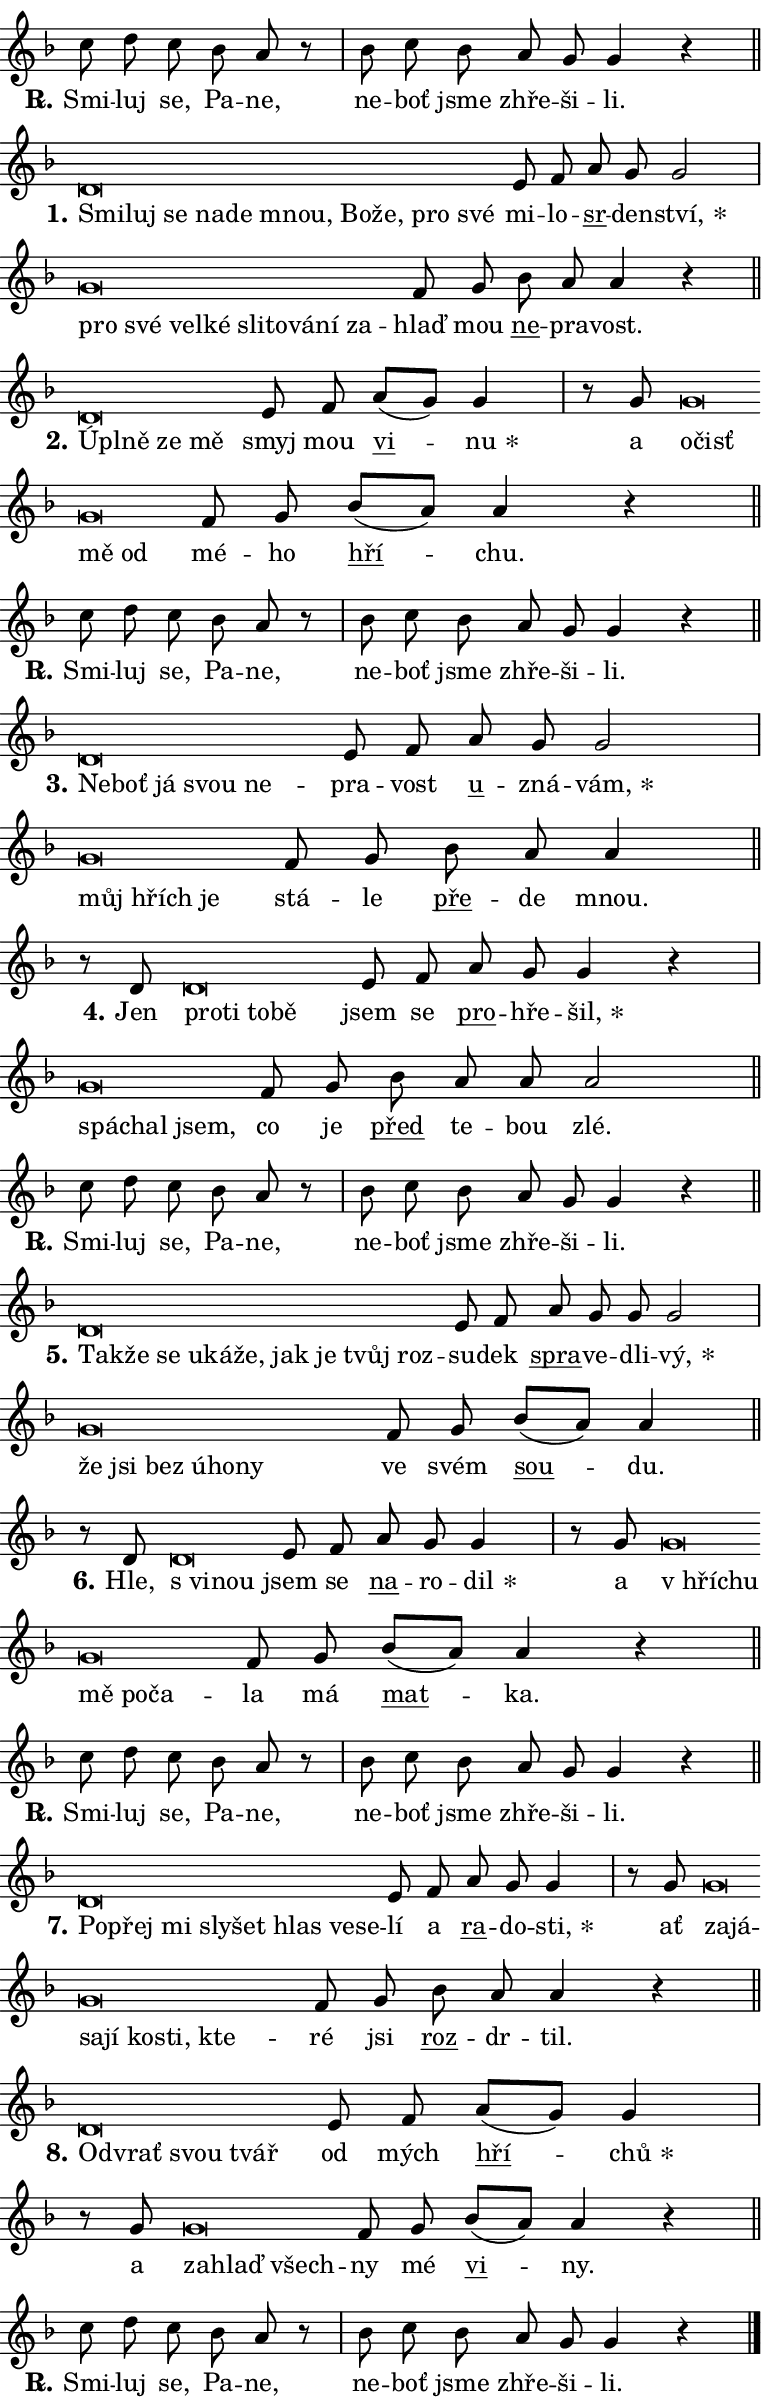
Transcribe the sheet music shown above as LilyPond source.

\version "2.24.0"
\header { tagline = "" }
\paper {
  indent = 0\cm
  top-margin = 0\cm
  right-margin = 0.13\cm % to fit lyric hyphens
  bottom-margin = 0\cm
  left-margin = 0\cm
  paper-width = 13\cm
  page-breaking = #ly:one-page-breaking
  system-system-spacing.basic-distance = #11
  score-system-spacing.basic-distance = #11
  ragged-last = ##f
}


%% Author: Thomas Morley
%% https://lists.gnu.org/archive/html/lilypond-user/2020-05/msg00002.html
#(define (line-position grob)
"Returns position of @var[grob} in current system:
   @code{'start}, if at first time-step
   @code{'end}, if at last time-step
   @code{'middle} otherwise
"
  (let* ((col (ly:item-get-column grob))
         (ln (ly:grob-object col 'left-neighbor))
         (rn (ly:grob-object col 'right-neighbor))
         (col-to-check-left (if (ly:grob? ln) ln col))
         (col-to-check-right (if (ly:grob? rn) rn col))
         (break-dir-left
           (and
             (ly:grob-property col-to-check-left 'non-musical #f)
             (ly:item-break-dir col-to-check-left)))
         (break-dir-right
           (and
             (ly:grob-property col-to-check-right 'non-musical #f)
             (ly:item-break-dir col-to-check-right))))
        (cond ((eqv? 1 break-dir-left) 'start)
              ((eqv? -1 break-dir-right) 'end)
              (else 'middle))))

#(define (tranparent-at-line-position vctor)
  (lambda (grob)
  "Relying on @code{line-position} select the relevant enry from @var{vctor}.
Used to determine transparency,"
    (case (line-position grob)
      ((end) (not (vector-ref vctor 0)))
      ((middle) (not (vector-ref vctor 1)))
      ((start) (not (vector-ref vctor 2))))))

noteHeadBreakVisibility =
#(define-music-function (break-visibility)(vector?)
"Makes @code{NoteHead}s transparent relying on @var{break-visibility}"
#{
  \override NoteHead.transparent =
    #(tranparent-at-line-position break-visibility)
#})

#(define delete-ledgers-for-transparent-note-heads
  (lambda (grob)
    "Reads whether a @code{NoteHead} is transparent.
If so this @code{NoteHead} is removed from @code{'note-heads} from
@var{grob}, which is supposed to be @code{LedgerLineSpanner}.
As a result ledgers are not printed for this @code{NoteHead}"
    (let* ((nhds-array (ly:grob-object grob 'note-heads))
           (nhds-list
             (if (ly:grob-array? nhds-array)
                 (ly:grob-array->list nhds-array)
                 '()))
           ;; Relies on the transparent-property being done before
           ;; Staff.LedgerLineSpanner.after-line-breaking is executed.
           ;; This is fragile ...
           (to-keep
             (remove
               (lambda (nhd)
                 (ly:grob-property nhd 'transparent #f))
               nhds-list)))
      ;; TODO find a better method to iterate over grob-arrays, similiar
      ;; to filter/remove etc for lists
      ;; For now rebuilt from scratch
      (set! (ly:grob-object grob 'note-heads)  '())
      (for-each
        (lambda (nhd)
          (ly:pointer-group-interface::add-grob grob 'note-heads nhd))
        to-keep))))

squashNotes = {
  \override NoteHead.X-extent = #'(-0.2 . 0.2)
  \override NoteHead.Y-extent = #'(-0.75 . 0)
  \override NoteHead.stencil =
    #(lambda (grob)
       (let ((pos (ly:grob-property grob 'staff-position)))
         (begin
           (if (< pos -7) (display "ERROR: Lower brevis then expected\n") (display ""))
           (if (<= pos -6) ly:text-interface::print ly:note-head::print))))
}
unSquashNotes = {
  \revert NoteHead.X-extent
  \revert NoteHead.Y-extent
  \revert NoteHead.stencil
}

hideNotes = \noteHeadBreakVisibility #begin-of-line-visible
unHideNotes = \noteHeadBreakVisibility #all-visible

% work-around for resetting accidentals
% https://lilypond.org/doc/v2.23/Documentation/notation/displaying-rhythms#unmetered-music
cadenzaMeasure = {
  \cadenzaOff
  \partial 1024 s1024
  \cadenzaOn
}

#(define-markup-command (accent layout props text) (markup?)
  "Underline accented syllable"
  (interpret-markup layout props
    #{\markup \override #'(offset . 4.3) \underline { #text }#}))

responsum = \markup \concat {
  "R" \hspace #-1.05 \path #0.1 #'((moveto 0 0.07) (lineto 0.9 0.8)) \hspace #0.05 "."
}

spaceSize = #0.6828661417322834 % exact space size for TeX Gyre Schola

\layout {
  \context {
    \Staff
    \remove "Time_signature_engraver"
    \override LedgerLineSpanner.after-line-breaking = #delete-ledgers-for-transparent-note-heads
  }
  \context {
    \Lyrics {
      \override LyricSpace.minimum-distance = \spaceSize
      \override LyricText.font-name = #"TeX Gyre Schola"
      \override LyricText.font-size = 1
      \override StanzaNumber.font-name = #"TeX Gyre Schola Bold"
      \override StanzaNumber.font-size = 1
    }
  }
  \context {
    \Score 
    \override NoteHead.text =
      #(lambda (grob) 
        (let ((pos (ly:grob-property grob 'staff-position)))
          #{\markup {
            \combine
              \halign #-0.55 \raise #(if (= pos -6) 0 0.5) \override #'(thickness . 2) \draw-line #'(3.2 . 0)
              \musicglyph "noteheads.sM1"
          }#}))
  }
}

% magnetic-lyrics.ily
%
%   written by
%     Jean Abou Samra <jean@abou-samra.fr>
%     Werner Lemberg <wl@gnu.org>
%
%   adapted by
%     Jiri Hon <jiri.hon@gmail.com>
%
% Version 2022-Apr-15

% https://www.mail-archive.com/lilypond-user@gnu.org/msg149350.html

#(define (Left_hyphen_pointer_engraver context)
   "Collect syllable-hyphen-syllable occurrences in lyrics and store
them in properties.  This engraver only looks to the left.  For
example, if the lyrics input is @code{foo -- bar}, it does the
following.

@itemize @bullet
@item
Set the @code{text} property of the @code{LyricHyphen} grob between
@q{foo} and @q{bar} to @code{foo}.

@item
Set the @code{left-hyphen} property of the @code{LyricText} grob with
text @q{foo} to the @code{LyricHyphen} grob between @q{foo} and
@q{bar}.
@end itemize

Use this auxiliary engraver in combination with the
@code{lyric-@/text::@/apply-@/magnetic-@/offset!} hook."
   (let ((hyphen #f)
         (text #f))
     (make-engraver
      (acknowledgers
       ((lyric-syllable-interface engraver grob source-engraver)
        (set! text grob)))
      (end-acknowledgers
       ((lyric-hyphen-interface engraver grob source-engraver)
        ;(when (not (grob::has-interface grob 'lyric-space-interface))
          (set! hyphen grob)));)
      ((stop-translation-timestep engraver)
       (when (and text hyphen)
         (ly:grob-set-object! text 'left-hyphen hyphen))
       (set! text #f)
       (set! hyphen #f)))))

#(define (lyric-text::apply-magnetic-offset! grob)
   "If the space between two syllables is less than the value in
property @code{LyricText@/.details@/.squash-threshold}, move the right
syllable to the left so that it gets concatenated with the left
syllable.

Use this function as a hook for
@code{LyricText@/.after-@/line-@/breaking} if the
@code{Left_@/hyphen_@/pointer_@/engraver} is active."
   (let ((hyphen (ly:grob-object grob 'left-hyphen #f)))
     (when hyphen
       (let ((left-text (ly:spanner-bound hyphen LEFT)))
         (when (grob::has-interface left-text 'lyric-syllable-interface)
           (let* ((common (ly:grob-common-refpoint grob left-text X))
                  (this-x-ext (ly:grob-extent grob common X))
                  (left-x-ext
                   (begin
                     ;; Trigger magnetism for left-text.
                     (ly:grob-property left-text 'after-line-breaking)
                     (ly:grob-extent left-text common X)))
                  ;; `delta` is the gap width between two syllables.
                  (delta (- (interval-start this-x-ext)
                            (interval-end left-x-ext)))
                  (details (ly:grob-property grob 'details))
                  (threshold (assoc-get 'squash-threshold details 0.2)))
             (when (< delta threshold)
               (let* (;; We have to manipulate the input text so that
                      ;; ligatures crossing syllable boundaries are not
                      ;; disabled.  For languages based on the Latin
                      ;; script this is essentially a beautification.
                      ;; However, for non-Western scripts it can be a
                      ;; necessity.
                      (lt (ly:grob-property left-text 'text))
                      (rt (ly:grob-property grob 'text))
                      (is-space (grob::has-interface hyphen 'lyric-space-interface))
                      (space (if is-space " " ""))
                      (extra-delta (if is-space spaceSize 0))
                      ;; Append new syllable.
                      (ltrt-space (if (and (string? lt) (string? rt))
                                (string-append lt space rt)
                                (make-concat-markup (list lt space rt))))
                      ;; Right-align `ltrt` to the right side.
                      (ltrt-space-markup (grob-interpret-markup
                               grob
                               (make-translate-markup
                                (cons (interval-length this-x-ext) 0)
                                (make-right-align-markup ltrt-space)))))
                 (begin
                   ;; Don't print `left-text`.
                   (ly:grob-set-property! left-text 'stencil #f)
                   ;; Set text and stencil (which holds all collected
                   ;; syllables so far) and shift it to the left.
                   (ly:grob-set-property! grob 'text ltrt-space)
                   (ly:grob-set-property! grob 'stencil ltrt-space-markup)
                   (ly:grob-translate-axis! grob (- (- delta extra-delta)) X))))))))))


#(define (lyric-hyphen::displace-bounds-first grob)
   ;; Make very sure this callback isn't triggered too early.
   (let ((left (ly:spanner-bound grob LEFT))
         (right (ly:spanner-bound grob RIGHT)))
     (ly:grob-property left 'after-line-breaking)
     (ly:grob-property right 'after-line-breaking)
     (ly:lyric-hyphen::print grob)))

squashThreshold = #0.4

\layout {
  \context {
    \Lyrics
    \consists #Left_hyphen_pointer_engraver
    \override LyricText.after-line-breaking =
      #lyric-text::apply-magnetic-offset!
    \override LyricHyphen.stencil = #lyric-hyphen::displace-bounds-first
    \override LyricText.details.squash-threshold = \squashThreshold
    \override LyricHyphen.minimum-distance = 0
    \override LyricHyphen.minimum-length = \squashThreshold
  }
}

squashText = \override LyricText.details.squash-threshold = 9999
unSquashText = \override LyricText.details.squash-threshold = \squashThreshold

leftText = \override LyricText.self-alignment-X = #LEFT
unLeftText = \revert LyricText.self-alignment-X

starOffset = #(lambda (grob) 
                (let ((x_offset (ly:self-alignment-interface::aligned-on-x-parent grob)))
                  (if (= x_offset 0) 0 (+ x_offset 1.2))))

star = #(define-music-function (syllable)(string?)
"Append star separator at the end of a syllable"
#{
  \once \override LyricText.X-offset = #starOffset
  \lyricmode { \markup {
    #syllable
    \override #'((font-name . "TeX Gyre Schola Bold")) \hspace #0.2 \lower #0.65 \larger "*"
  } }
#})

starAccent = #(define-music-function (syllable)(string?)
"Append star separator at the end of a syllable and make accent"
#{
  \once \override LyricText.X-offset = #starOffset
  \lyricmode { \markup {
    \accent #syllable
    \override #'((font-name . "TeX Gyre Schola Bold")) \hspace #0.2 \lower #0.65 \larger "*"
  } }
#})

breath = #(define-music-function (syllable)(string?)
"Append breathing indicator at the end of a syllable"
#{
  \lyricmode { \markup { #syllable "+" } }
#})

optionalBreath = #(define-music-function (syllable)(string?)
"Append optional breathing indicator at the end of a syllable"
#{
  \lyricmode { \markup { #syllable "(+)" } }
#})


\score {
    <<
        \new Voice = "melody" { \cadenzaOn \key f \major \relative { c''8 d c bes a r \cadenzaMeasure \bar "|" bes c bes \bar "" a g g4 r \cadenzaMeasure \bar "||" \break } }
        \new Lyrics \lyricsto "melody" { \lyricmode { \set stanza = \responsum
Smi -- luj se, Pa -- ne, ne -- boť jsme zhře -- ši -- li. } }
    >>
    \layout {}
}

\score {
    <<
        \new Voice = "melody" { \cadenzaOn \key f \major \relative { \squashNotes d'\breve*1/16 \hideNotes \breve*1/16 \bar "" \breve*1/16 \bar "" \breve*1/16 \bar "" \breve*1/16 \bar "" \breve*1/16 \bar "" \breve*1/16 \bar "" \breve*1/16 \bar "" \breve*1/16 \breve*1/16 \bar "" \unHideNotes \unSquashNotes e8 f \bar "" a g g2 \cadenzaMeasure \bar "|" \squashNotes g\breve*1/16 \hideNotes \breve*1/16 \bar "" \breve*1/16 \bar "" \breve*1/16 \bar "" \breve*1/16 \bar "" \breve*1/16 \bar "" \breve*1/16 \bar "" \breve*1/16 \breve*1/16 \bar "" \unHideNotes \unSquashNotes f8 g \bar "" bes a a4 r \cadenzaMeasure \bar "||" \break } }
        \new Lyrics \lyricsto "melody" { \lyricmode { \set stanza = "1."
\leftText Smi -- \squashText luj se na -- de mnou, Bo -- že, pro své \unLeftText \unSquashText mi -- lo -- \markup \accent sr -- den -- \star ství, \leftText pro \squashText své vel -- ké sli -- to -- vá -- ní za -- \unLeftText \unSquashText hlaď mou \markup \accent ne -- pra -- vost. } }
    >>
    \layout {}
}

\score {
    <<
        \new Voice = "melody" { \cadenzaOn \key f \major \relative { \squashNotes d'\breve*1/16 \hideNotes \breve*1/16 \bar "" \breve*1/16 \breve*1/16 \bar "" \unHideNotes \unSquashNotes e8 f \bar "" a[( g)] g4 \cadenzaMeasure \bar "|" r8 g8 \squashNotes g\breve*1/16 \hideNotes \breve*1/16 \bar "" \breve*1/16 \breve*1/16 \bar "" \unHideNotes \unSquashNotes f8 g \bar "" bes[( a)] a4 r \cadenzaMeasure \bar "||" \break } }
        \new Lyrics \lyricsto "melody" { \lyricmode { \set stanza = "2."
\leftText Úpl -- \squashText ně ze mě \unLeftText \unSquashText smyj mou \markup \accent vi -- \star nu a \leftText o -- \squashText čisť mě od \unLeftText \unSquashText mé -- ho \markup \accent hří -- chu. } }
    >>
    \layout {}
}

\score {
    <<
        \new Voice = "melody" { \cadenzaOn \key f \major \relative { c''8 d c bes a r \cadenzaMeasure \bar "|" bes c bes \bar "" a g g4 r \cadenzaMeasure \bar "||" \break } }
        \new Lyrics \lyricsto "melody" { \lyricmode { \set stanza = \responsum
Smi -- luj se, Pa -- ne, ne -- boť jsme zhře -- ši -- li. } }
    >>
    \layout {}
}

\score {
    <<
        \new Voice = "melody" { \cadenzaOn \key f \major \relative { \squashNotes d'\breve*1/16 \hideNotes \breve*1/16 \bar "" \breve*1/16 \bar "" \breve*1/16 \breve*1/16 \bar "" \unHideNotes \unSquashNotes e8 f \bar "" a g g2 \cadenzaMeasure \bar "|" \squashNotes g\breve*1/16 \hideNotes \breve*1/16 \breve*1/16 \bar "" \unHideNotes \unSquashNotes f8 g \bar "" bes a a4 \cadenzaMeasure \bar "||" \break } }
        \new Lyrics \lyricsto "melody" { \lyricmode { \set stanza = "3."
\leftText Ne -- \squashText boť já svou ne -- \unLeftText \unSquashText pra -- vost \markup \accent u -- zná -- \star vám, \leftText můj \squashText hřích je \unLeftText \unSquashText stá -- le \markup \accent pře -- de mnou. } }
    >>
    \layout {}
}

\score {
    <<
        \new Voice = "melody" { \cadenzaOn \key f \major \relative { r8 d'8 \squashNotes d\breve*1/16 \hideNotes \breve*1/16 \bar "" \breve*1/16 \breve*1/16 \bar "" \unHideNotes \unSquashNotes e8 f \bar "" a g g4 r \cadenzaMeasure \bar "|" \squashNotes g\breve*1/16 \hideNotes \breve*1/16 \breve*1/16 \bar "" \unHideNotes \unSquashNotes f8 g \bar "" bes a a a2 \cadenzaMeasure \bar "||" \break } }
        \new Lyrics \lyricsto "melody" { \lyricmode { \set stanza = "4."
Jen \leftText pro -- \squashText ti to -- bě \unLeftText \unSquashText jsem se \markup \accent pro -- hře -- \star šil, \leftText spá -- \squashText chal jsem, \unLeftText \unSquashText co je \markup \accent před te -- bou zlé. } }
    >>
    \layout {}
}

\score {
    <<
        \new Voice = "melody" { \cadenzaOn \key f \major \relative { c''8 d c bes a r \cadenzaMeasure \bar "|" bes c bes \bar "" a g g4 r \cadenzaMeasure \bar "||" \break } }
        \new Lyrics \lyricsto "melody" { \lyricmode { \set stanza = \responsum
Smi -- luj se, Pa -- ne, ne -- boť jsme zhře -- ši -- li. } }
    >>
    \layout {}
}

\score {
    <<
        \new Voice = "melody" { \cadenzaOn \key f \major \relative { \squashNotes d'\breve*1/16 \hideNotes \breve*1/16 \bar "" \breve*1/16 \bar "" \breve*1/16 \bar "" \breve*1/16 \bar "" \breve*1/16 \bar "" \breve*1/16 \bar "" \breve*1/16 \bar "" \breve*1/16 \breve*1/16 \bar "" \unHideNotes \unSquashNotes e8 f \bar "" a g g g2 \cadenzaMeasure \bar "|" \squashNotes g\breve*1/16 \hideNotes \breve*1/16 \bar "" \breve*1/16 \bar "" \breve*1/16 \bar "" \breve*1/16 \breve*1/16 \bar "" \unHideNotes \unSquashNotes f8 g \bar "" bes[( a)] a4 \cadenzaMeasure \bar "||" \break } }
        \new Lyrics \lyricsto "melody" { \lyricmode { \set stanza = "5."
\leftText Tak -- \squashText že se u -- ká -- že, jak je tvůj roz -- \unLeftText \unSquashText su -- dek \markup \accent spra -- ve -- dli -- \star vý, \leftText že \squashText jsi bez ú -- ho -- ny \unLeftText \unSquashText ve svém \markup \accent sou -- du. } }
    >>
    \layout {}
}

\score {
    <<
        \new Voice = "melody" { \cadenzaOn \key f \major \relative { r8 d'8 \squashNotes d\breve*1/16 \hideNotes \breve*1/16 \bar "" \unHideNotes \unSquashNotes e8 f \bar "" a g g4 \cadenzaMeasure \bar "|" r8 g8 \squashNotes g\breve*1/16 \hideNotes \breve*1/16 \bar "" \breve*1/16 \bar "" \breve*1/16 \breve*1/16 \bar "" \unHideNotes \unSquashNotes f8 g \bar "" bes[( a)] a4 r \cadenzaMeasure \bar "||" \break } }
        \new Lyrics \lyricsto "melody" { \lyricmode { \set stanza = "6."
Hle, \leftText "s vi" -- \squashText nou \unLeftText \unSquashText jsem se \markup \accent na -- ro -- \star dil a \leftText "v hří" -- \squashText chu mě po -- ča -- \unLeftText \unSquashText la má \markup \accent mat -- ka. } }
    >>
    \layout {}
}

\score {
    <<
        \new Voice = "melody" { \cadenzaOn \key f \major \relative { c''8 d c bes a r \cadenzaMeasure \bar "|" bes c bes \bar "" a g g4 r \cadenzaMeasure \bar "||" \break } }
        \new Lyrics \lyricsto "melody" { \lyricmode { \set stanza = \responsum
Smi -- luj se, Pa -- ne, ne -- boť jsme zhře -- ši -- li. } }
    >>
    \layout {}
}

\score {
    <<
        \new Voice = "melody" { \cadenzaOn \key f \major \relative { \squashNotes d'\breve*1/16 \hideNotes \breve*1/16 \bar "" \breve*1/16 \bar "" \breve*1/16 \bar "" \breve*1/16 \bar "" \breve*1/16 \bar "" \breve*1/16 \breve*1/16 \bar "" \unHideNotes \unSquashNotes e8 f \bar "" a g g4 \cadenzaMeasure \bar "|" r8 g8 \squashNotes g\breve*1/16 \hideNotes \breve*1/16 \bar "" \breve*1/16 \bar "" \breve*1/16 \bar "" \breve*1/16 \bar "" \breve*1/16 \breve*1/16 \bar "" \unHideNotes \unSquashNotes f8 g \bar "" bes a a4 r \cadenzaMeasure \bar "||" \break } }
        \new Lyrics \lyricsto "melody" { \lyricmode { \set stanza = "7."
\leftText Po -- \squashText přej mi sly -- šet hlas ve -- se -- \unLeftText \unSquashText lí a \markup \accent ra -- do -- \star sti, ať \leftText za -- \squashText já -- sa -- jí ko -- sti, kte -- \unLeftText \unSquashText ré jsi \markup \accent roz -- dr -- til. } }
    >>
    \layout {}
}

\score {
    <<
        \new Voice = "melody" { \cadenzaOn \key f \major \relative { \squashNotes d'\breve*1/16 \hideNotes \breve*1/16 \bar "" \breve*1/16 \breve*1/16 \bar "" \unHideNotes \unSquashNotes e8 f \bar "" a[( g)] g4 \cadenzaMeasure \bar "|" r8 g8 \squashNotes g\breve*1/16 \hideNotes \breve*1/16 \breve*1/16 \bar "" \unHideNotes \unSquashNotes f8 g \bar "" bes[( a)] a4 r \cadenzaMeasure \bar "||" \break } }
        \new Lyrics \lyricsto "melody" { \lyricmode { \set stanza = "8."
\leftText Od -- \squashText vrať svou tvář \unLeftText \unSquashText od mých \markup \accent hří -- \star chů a \leftText za -- \squashText hlaď všech -- \unLeftText \unSquashText ny mé \markup \accent vi -- ny. } }
    >>
    \layout {}
}

\score {
    <<
        \new Voice = "melody" { \cadenzaOn \key f \major \relative { c''8 d c bes a r \cadenzaMeasure \bar "|" bes c bes \bar "" a g g4 r \cadenzaMeasure \bar "||" \break } \bar "|." }
        \new Lyrics \lyricsto "melody" { \lyricmode { \set stanza = \responsum
Smi -- luj se, Pa -- ne, ne -- boť jsme zhře -- ši -- li. } }
    >>
    \layout {}
}
